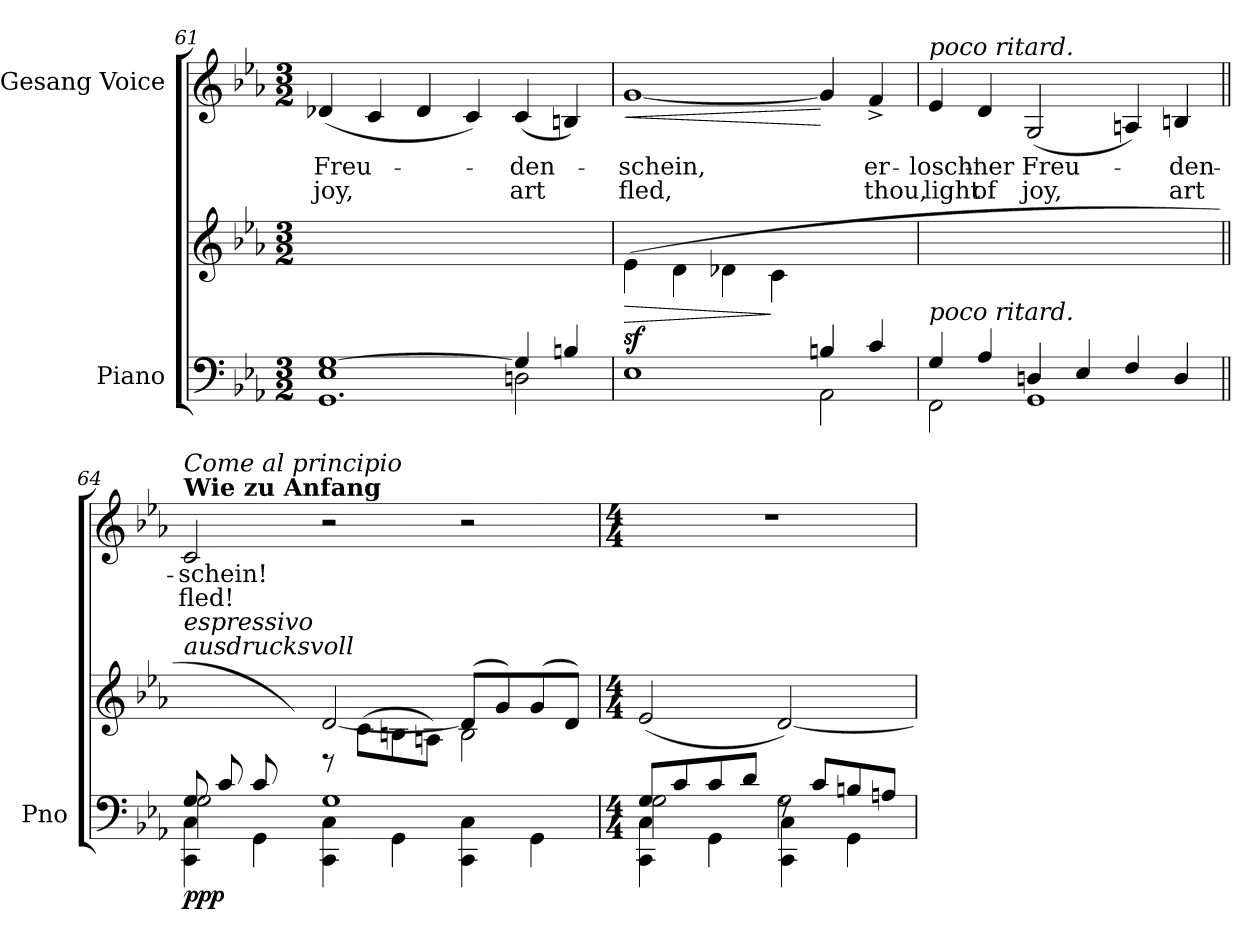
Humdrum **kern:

**kern	**kern	**dynam	**kern	**text	**text	**dynam
*part2	*part2	*part2	*part1	*part1	*part1	*part1
*staff3	*staff2	*staff2/3	*staff1	*staff1	*staff1	*staff1
*I"Piano	*	*	*I"Gesang Voice	*	*	*
*I'Pno	*	*	*	*	*	*
!!LO:LB:g=z
*clefF4	*clefG2	*	*clefG2	*	*	*
*k[b-e-a-]	*k[b-e-a-]	*	*k[b-e-a-]	*	*	*
*M3/2	*M3/2	*	*M3/2	*	*	*
=61	=61	=61	=61	=61	=61	=61
*^	*	*	*	*	*	*
*	*^	*	*	*	*	*	*
!	!	!	!	!	!	!LO:LY:b	!LO:LY:b	!
[1G	1E-	1.GG	1.ryy	.	(<4d-X/	Freu-	joy,	.
.	.	.	.	.	4c/	.	.	.
.	.	.	.	.	4d-/	.	.	.
.	.	.	.	.	4c/)	.	.	.
!	!	!	!	!	!	!LO:LY:b	!LO:LY:b	!
4G/]	2Dn\	.	.	.	(<4c/	-den-	art	.
4Bn/	.	.	.	.	4Bn/)	.	.	.
*	*v	*v	*	*	*	*	*	*
=62	=62	=62	=62	=62	=62	=62	=62
!	!	!	!LO:HP:b	!	!LO:LY:b	!LO:LY:b	!LO:HP:b
!	!	!	!LO:DY:n=1:a=2	!	!	!	!
1ryy	1E-	(>4e-\	> sf	[1g	-schein,	fled,	<
.	.	4d\	.	.	.	.	.
.	.	4d-X\	.	.	.	.	.
.	.	4c\	]	.	.	.	.
4Bn/	2AA-\	2ryy	.	4g/]	.	.	[
!	!	!	!	!	!LO:LY:b	!LO:LY:b	!
4c/)	.	.	.	4f^/	er-	thou,	.
=63	=63	=63	=63	=63	=63	=63	=63
*	*	*	*	*MM66	*	*	*
!	!	!	!	!LO:TX:a:i:t=poco ritard.	!	!	!
!LO:TX:a:i:t=poco ritard.	!	!	!	!	!	!	!
!	!	!	!	!	!LO:LY:b	!LO:LY:b	!
4G/	2FF\	1.ryy	.	4e-/	-losch'-	light	.
*	*	*	*	*MM64	*	*	*
!	!	!	!	!	!LO:LY:b	!LO:LY:b	!
4A-/	.	.	.	4d/	-ner	of	.
*	*	*	*	*MM62	*	*	*
!	!	!	!	!	!LO:LY:b	!LO:LY:b	!
4Dn/	1GG	.	.	(<2G/	Freu-	joy,	.
4E-/	.	.	.	.	.	.	.
*	*	*	*	*MM60	*	*	*
4F/	.	.	.	4An/)	.	.	.
*	*	*	*	*MM58	*	*	*
!	!	!	!	!	!LO:LY:b	!LO:LY:b	!
4D/	.	.	.	4Bn/	-den-	art	.
*v	*v	*	*	*	*	*	*
!!LO:LB:g=z
=64||	=64||	=64||	=64||	=64||	=64||	=64||
*	*	*	*MM52	*	*	*
*^	*^	*	*	*	*	*
*	*^	*	*	*	*	*	*	*
!	!	!	!	!	!	!LO:TX:a:B:t=Wie zu Anfang	!	!	!
!	!	!	!	!	!	!LO:TX:a:i:t=Come al principio	!	!	!
!	!	!	!LO:TX:a:i:t=ausdrucksvoll	!	!	!	!	!	!
!	!	!	!LO:TX:a:i:t=espressivo	!	!	!	!	!	!
!	!	!	!	!	!LO:DY:b=2	!	!LO:LY:b	!LO:LY:b	!
!	!	!	!	!	!LO:DY:n=1:b	!	!	!	!
8G/L	2G\	4CC\ 4C\	4.ryy	2ryy	pp p	2c/	-schein!	fled!	.
8c/	.	.	.	.	.	.	.	.	.
(>8c/	.	4GG\	.	.	.	.	.	.	.
1ryy	.	.	8d\J)	.	.	.	.	.	.
.	1G	4CC\ 4C\	8rD	[2d/	.	2r	.	.	.
.	.	.	(<8c\L	.	.	.	.	.	.
.	.	4GG\	8Bn\	.	.	.	.	.	.
.	.	.	8An\J)	.	.	.	.	.	.
.	.	4CC\ 4C\	(>8d/L]	2B\	.	2r	.	.	.
.	.	.	8g/)	.	.	.	.	.	.
.	.	4GG\	(>8g/	.	.	.	.	.	.
8ryy	.	.	8d/J)	.	.	.	.	.	.
*	*	*	*v	*v	*	*	*	*	*
=65	=65	=65	=65	=65	=65	=65	=65	=65
*M4/4	*	*	*M4/4	*	*M4/4	*	*	*
8G/L	2G\	4CC\ 4C\	(<2e-/	.	1r	.	.	.
8c/	.	.	.	.	.	.	.	.
8c/	.	4GG\	.	.	.	.	.	.
8d/J	.	.	.	.	.	.	.	.
8rF	2G\	4CC\ 4C\	[2d/)	.	.	.	.	.
8c/L	.	.	.	.	.	.	.	.
8Bn/	.	4GG\	.	.	.	.	.	.
8An/J	.	.	.	.	.	.	.	.
*v	*v	*v	*	*	*	*	*	*
=	=	=	=	=	=	=
*-	*-	*-	*-	*-	*-	*-
